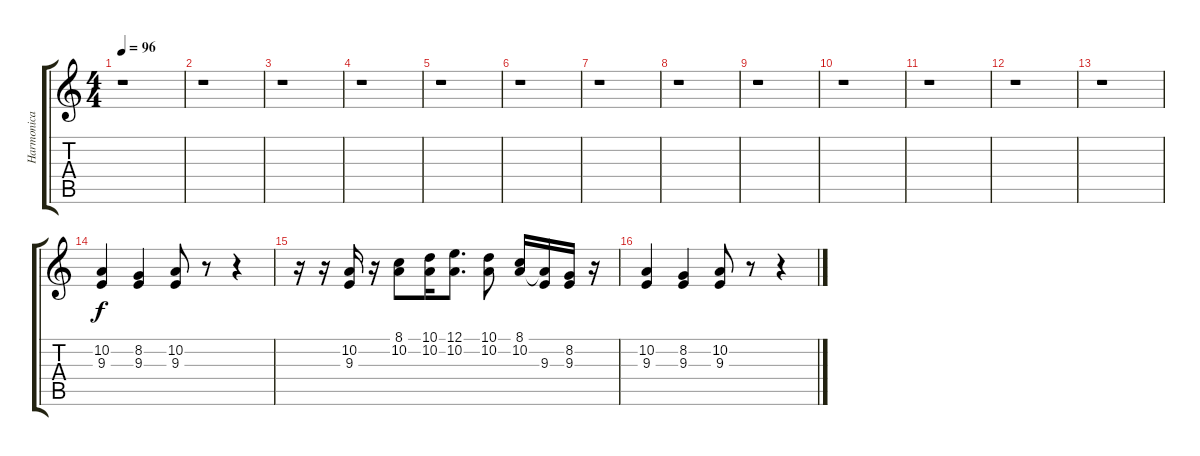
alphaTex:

\track ("Harmonica" "Harmonica") {instrument harmonica}
\staff {score tabs}
\tuning (E4 B3 G3 D3 A2 E2) {hide}
\ts (4 4)
\tempo 96
\clef g2
\ks c
r.1{dy f} |
r.1 |
r.1 |
r.1 |
r.1 |
r.1 |
r.1 |
r.1 |
r.1 |
r.1 |
r.1 |
r.1 |
r.1 |
(10.2 9.3).4 (8.2 9.3).4 (10.2 9.3).8 r.8 r.4 |
r.16 r.16 (10.2 9.3).16 r.16 (8.1 10.2).8 (10.1 10.2).16 (12.1 10.2).8{d} (10.1 10.2).8 (8.1 10.2).16 (10.2{t} 9.3).16 (8.2 9.3).16 r.16 |
(10.2 9.3).4 (8.2 9.3).4 (10.2 9.3).8 r.8 r.4
